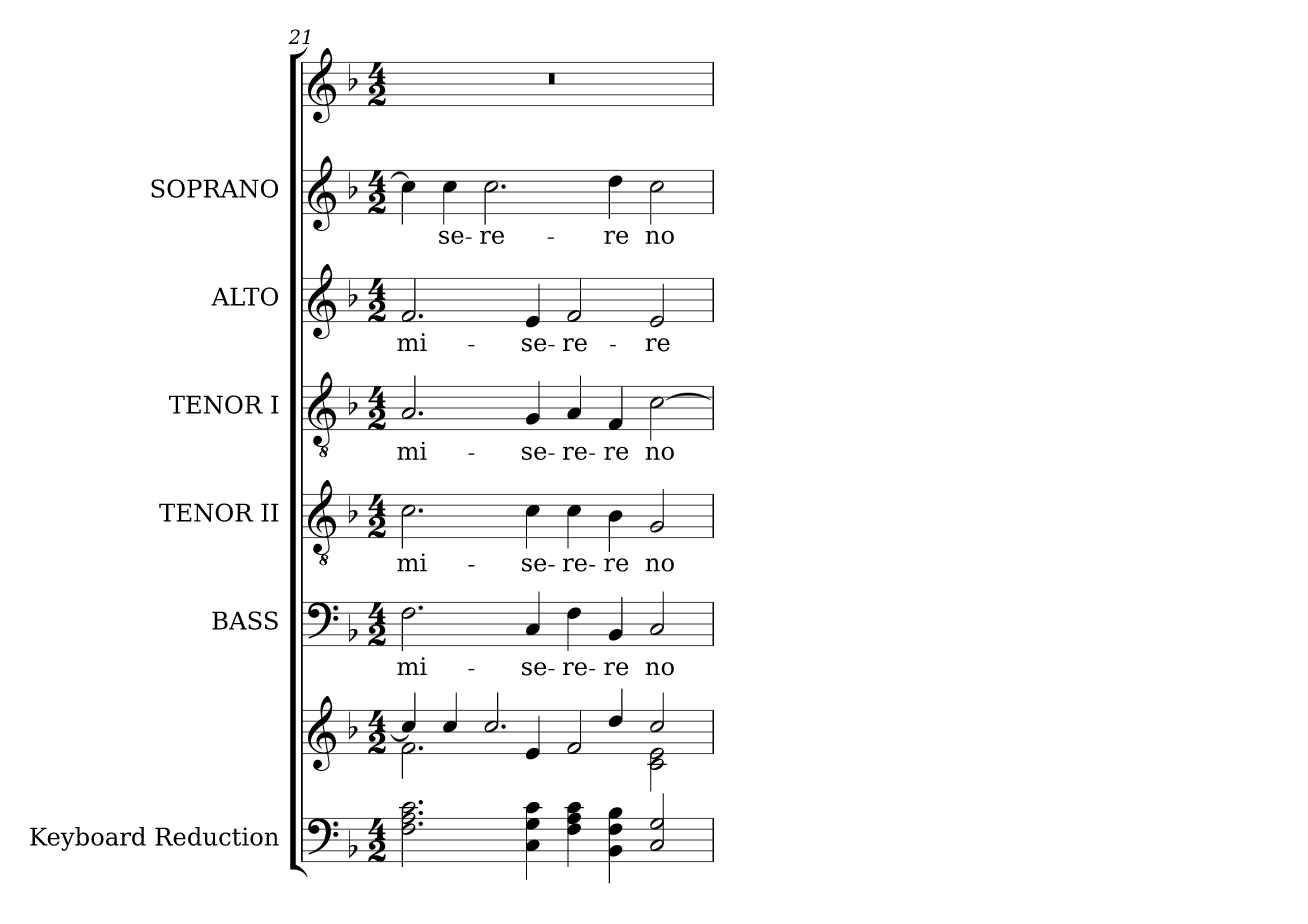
**kern	**kern	**kern	**text	**kern	**text	**kern	**text	**kern	**text	**kern	**text	**kern
*part7	*part7	*part6	*part6	*part5	*part5	*part4	*part4	*part3	*part3	*part2	*part2	*part1
*staff8	*staff7	*staff6	*staff6	*staff5	*staff5	*staff4	*staff4	*staff3	*staff3	*staff2	*staff2	*staff1
*I"Keyboard Reduction	*	*I"BASS	*	*I"TENOR II	*	*I"TENOR I	*	*I"ALTO	*	*I"SOPRANO	*	*
*I'Reduc.	*	*I'B.	*	*I'T. II	*	*I'T. I	*	*I'A.	*	*I'S.	*	*
!!LO:PB:g=z
*clefF4	*clefG2	*clefF4	*	*clefGv2	*	*clefGv2	*	*clefG2	*	*clefG2	*	*clefG2
*	*	*	*	*ITrd7c12	*	*ITrd7c12	*	*	*	*	*	*
*k[b-]	*k[b-]	*k[b-]	*	*k[b-]	*	*k[b-]	*	*k[b-]	*	*k[b-]	*	*k[b-]
*F:	*F:	*F:	*	*F:	*	*F:	*	*F:	*	*F:	*	*F:
*M4/2	*M4/2	*M4/2	*	*M4/2	*	*M4/2	*	*M4/2	*	*M4/2	*	*M4/2
=21	=21	=21	=21	=21	=21	=21	=21	=21	=21	=21	=21	=21
*	*^	*	*	*	*	*	*	*	*	*	*	*
!	!	!	!	!LO:LY:b:color=#000000	!	!	!	!	!	!	!	!	!
!	!	!	!	!	!	!LO:LY:b:color=#000000	!	!	!	!	!	!	!
!	!	!	!	!	!	!	!	!LO:LY:b:color=#000000	!	!	!	!	!
!	!	!	!	!	!	!	!	!	!	!LO:LY:b:color=#000000	!	!	!LO:N:vis=1
2.Fi\ 2.Ai 2.ci	4cci/]	2.fi\	2.Fi\	mi-	2.Ci\	mi-	2.AAi/	mi-	2.fi/	mi-	4cci\]	.	0r
!	!	!	!	!	!	!	!	!	!	!	!	!LO:LY:b:color=#000000	!
.	4cci/	.	.	.	.	.	.	.	.	.	4cci\	-se-	.
!	!	!	!	!	!	!	!	!	!	!	!	!LO:LY:b:color=#000000	!
.	2.cci/	.	.	.	.	.	.	.	.	.	2.cci\	-re-	.
!	!	!	!	!LO:LY:b:color=#000000	!	!	!	!	!	!	!	!	!
!	!	!	!	!	!	!LO:LY:b:color=#000000	!	!	!	!	!	!	!
!	!	!	!	!	!	!	!	!LO:LY:b:color=#000000	!	!	!	!	!
!	!	!	!	!	!	!	!	!	!	!LO:LY:b:color=#000000	!	!	!
4Ci\ 4Gi 4ci	.	4ei/	4Ci/	-se-	4Ci\	-se-	4GGi/	-se-	4ei/	-se-	.	.	.
!	!	!	!	!LO:LY:b:color=#000000	!	!	!	!	!	!	!	!	!
!	!	!	!	!	!	!LO:LY:b:color=#000000	!	!	!	!	!	!	!
!	!	!	!	!	!	!	!	!LO:LY:b:color=#000000	!	!	!	!	!
!	!	!	!	!	!	!	!	!	!	!LO:LY:b:color=#000000	!	!	!
4Fi\ 4Ai 4ci	.	2fi/	4Fi\	-re-	4Ci\	-re-	4AAi/	-re-	2fi/	-re-	.	.	.
!	!	!	!	!LO:LY:b:color=#000000	!	!	!	!	!	!	!	!	!
!	!	!	!	!	!	!LO:LY:b:color=#000000	!	!	!	!	!	!	!
!	!	!	!	!	!	!	!	!LO:LY:b:color=#000000	!	!	!	!	!
!	!	!	!	!	!	!	!	!	!	!	!	!LO:LY:b:color=#000000	!
4BB-i\ 4Fi 4B-i	4ddi/	.	4BB-i/	-re	4BB-i\	-re	4FFi/	-re	.	.	4ddi\	-re	.
!	!	!	!	!LO:LY:b:color=#000000	!	!	!	!	!	!	!	!	!
!	!	!	!	!	!	!LO:LY:b:color=#000000	!	!	!	!	!	!	!
!	!	!	!	!	!	!	!	!LO:LY:b:color=#000000	!	!	!	!	!
!	!	!	!	!	!	!	!	!	!	!LO:LY:b:color=#000000	!	!	!
!	!	!	!	!	!	!	!	!	!	!	!	!LO:LY:b:color=#000000	!
2Ci/ 2Gi	2cci/	2ci\ 2ei	2Ci/	no-	2GGi/	no-	[2Ci\	no-	2ei/	-re	2cci\	no-	.
*	*v	*v	*	*	*	*	*	*	*	*	*	*	*
=	=	=	=	=	=	=	=	=	=	=	=	=
*-	*-	*-	*-	*-	*-	*-	*-	*-	*-	*-	*-	*-
